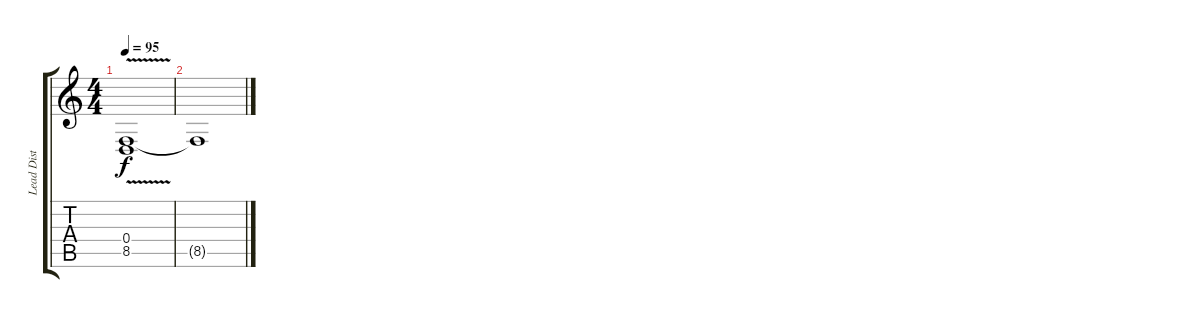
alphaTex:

\track ("Lead Dist" "Lead Dist") {instrument reedorgan}
\staff {score tabs}
\tuning (E4 B3 G3 D3 A2 E2) {hide}
\ts (4 4)
\tempo 95
\clef g2
\ks c
(0.4{v t} 8.5{t}).1{dy f} |
8.5{t}.1{volume 5}
